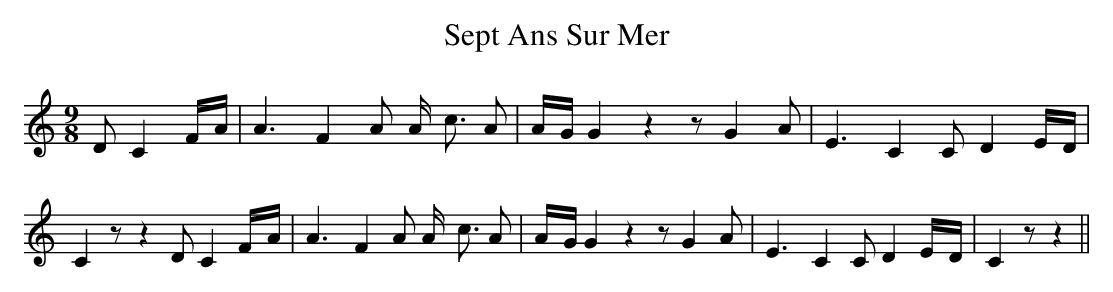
X:1
T:Sept Ans Sur Mer
M:9/8
L:1/4
K:C
 D/2 CF/4-A/4| A3/2- F A/2 A/4- c3/4 A/2|A/4-G/4 G z z/2 G A/2| E3/2- C C/2 DE/4-D/4|\
 C z/2 z D/2 CF/4-A/4| A3/2- F A/2 A/4- c3/4 A/2|A/4-G/4 G z z/2 G A/2|\
 E3/2- C C/2 DE/4-D/4| C z/2 z||
